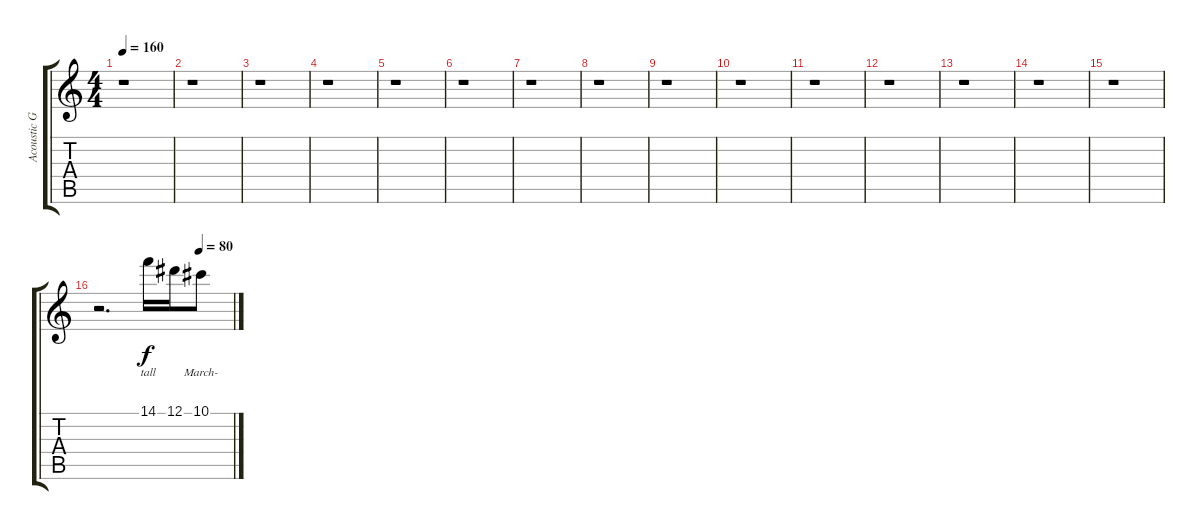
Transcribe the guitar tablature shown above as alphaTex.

\track ("Acoustic Guitar/Vocals" "Acoustic G") {instrument acousticguitarsteel}
\staff {score tabs}
\tuning (Eb4 Bb3 Gb3 Db3 Ab2 Eb2) {hide}
\ts (4 4)
\tempo 160
\clef g2
\ks c
r.1{dy f} |
r.1 |
r.1 |
r.1 |
r.1 |
r.1 |
r.1 |
r.1 |
r.1 |
r.1 |
r.1 |
r.1 |
r.1 |
r.1 |
r.1 |
\tempo (80 0.75)
r.2{d} 14.1.16{lyrics (0 "tall") lyrics (1 "") lyrics (2 "") lyrics (3 "") lyrics (4 "")} 12.1.16{lyrics (0 "") lyrics (1 "") lyrics (2 "") lyrics (3 "") lyrics (4 "")} 10.1.8{lyrics (0 "March-") lyrics (1 "") lyrics (2 "") lyrics (3 "") lyrics (4 "")}
